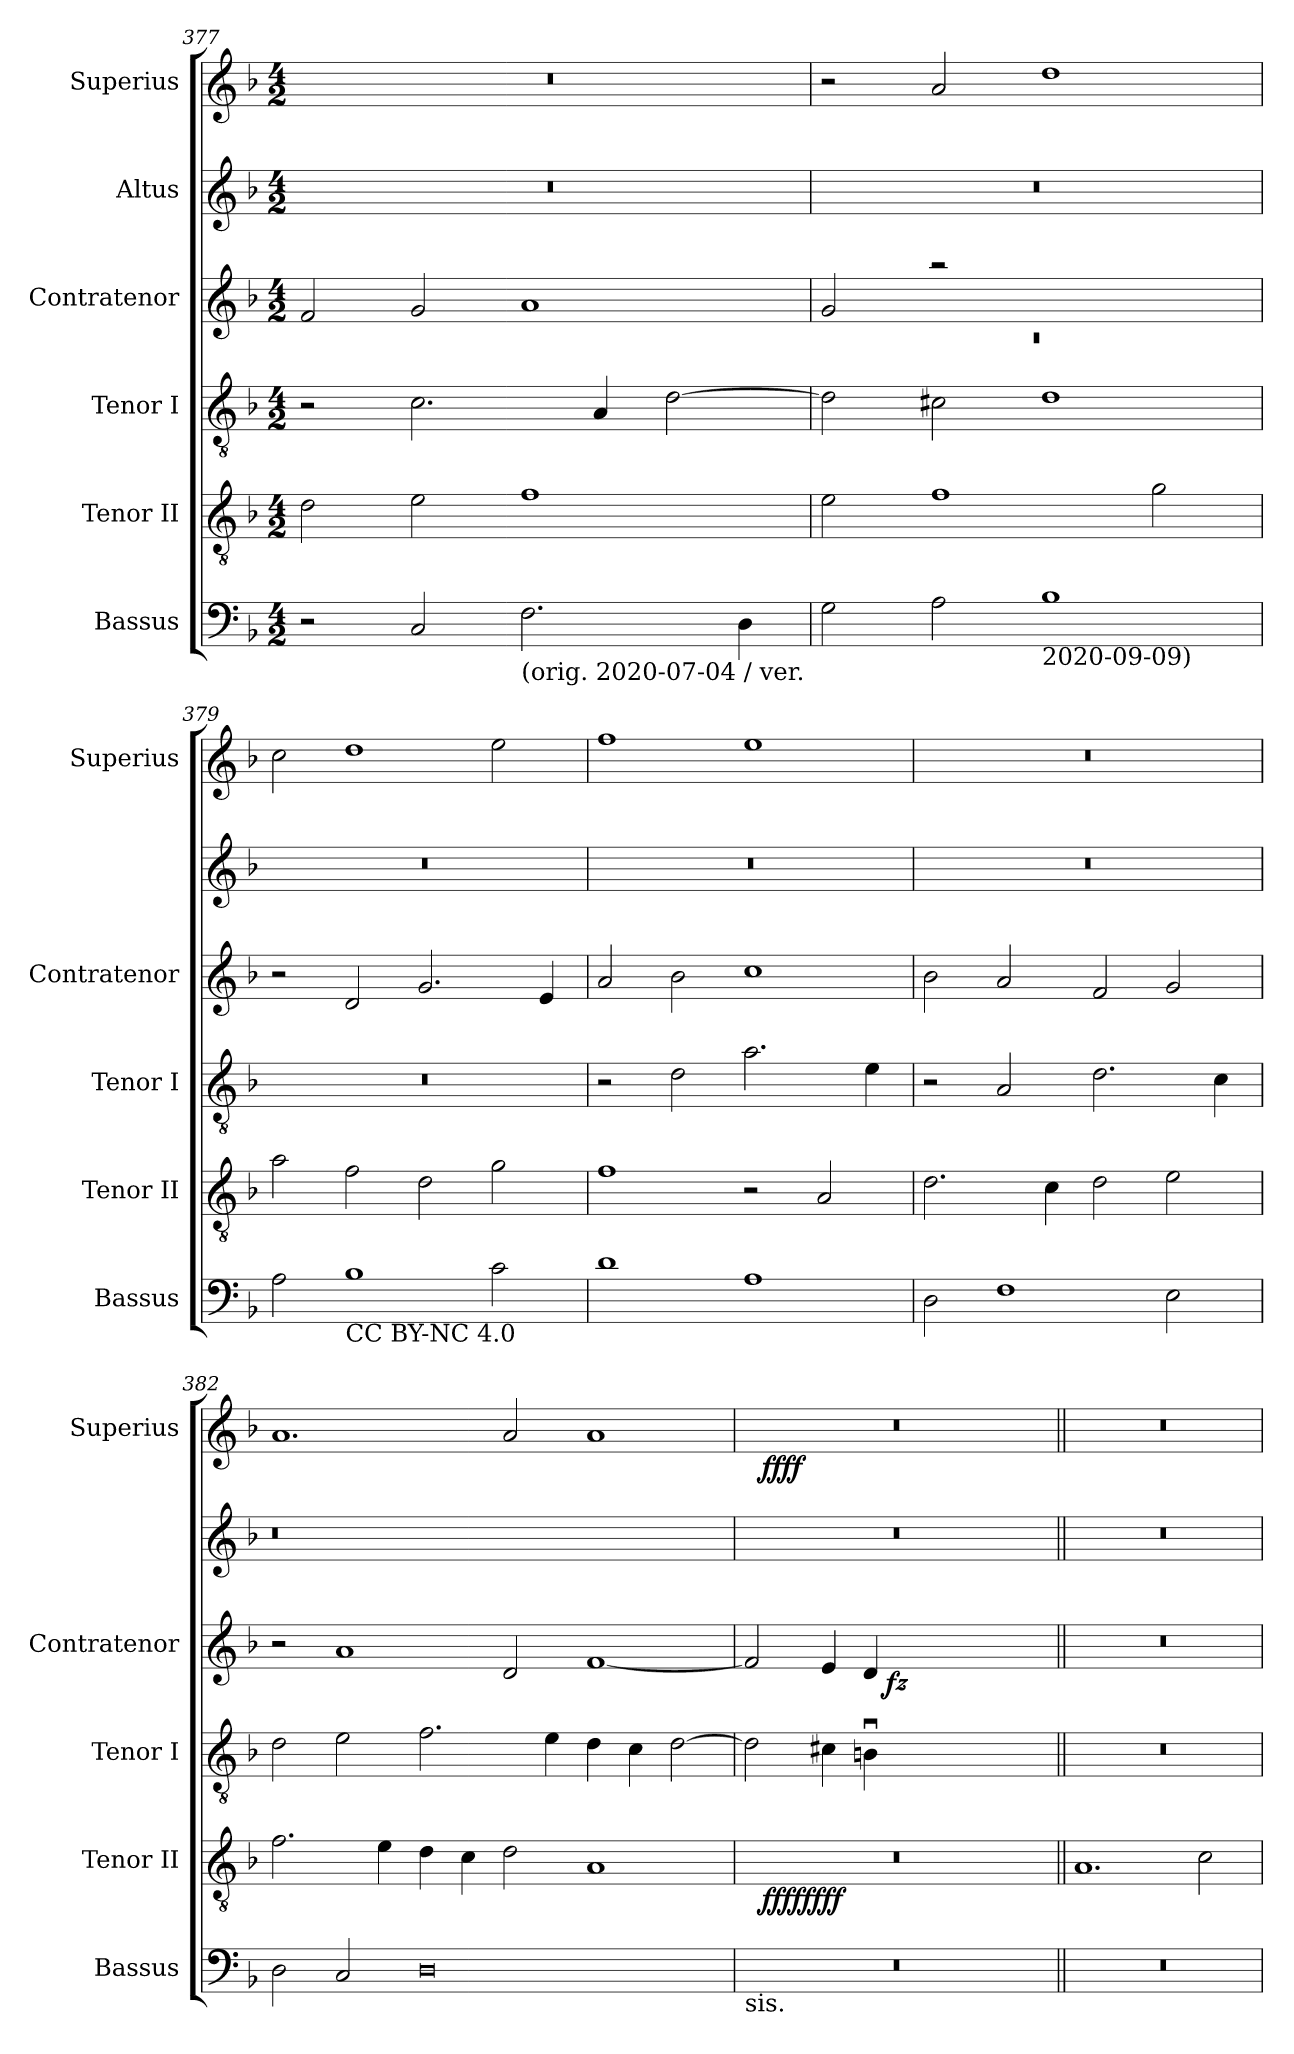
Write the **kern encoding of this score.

**kern	**kern	**dynam	**kern	**kern	**dynam	**kern	**kern	**dynam
*part6	*part5	*part5	*part4	*part3	*part3	*part2	*part1	*part1
*staff6	*staff5	*staff5	*staff4	*staff3	*staff3	*staff2	*staff1	*staff1
*I"Bassus	*I"Tenor II	*	*I"Tenor I	*I"Contratenor	*	*I"Altus	*I"Superius	*
*I'Bassus	*I'Tenor II	*	*I'Tenor I	*I'Contratenor	*	*	*I'Superius	*
*clefF4	*clefGv2	*	*clefGv2	*clefG2	*	*clefG2	*clefG2	*
*k[b-]	*k[b-]	*	*k[b-]	*k[b-]	*	*k[b-]	*k[b-]	*
*F:	*F:	*	*F:	*F:	*	*F:	*F:	*
*M4/2	*M4/2	*	*M4/2	*M4/2	*	*M4/2	*M4/2	*
=377	=377	=377	=377	=377	=377	=377	=377	=377
2r	2d\	.	2r	2f/	.	0r	0r	.
2C/	2e\	.	2.c\	2g/	.	.	.	.
!LO:TX:b:t=(orig. 2020-07-04 / ver.	!	!	!	!	!	!	!	!
2.F\	1f	.	.	1a	.	.	.	.
.	.	.	4A/	.	.	.	.	.
.	.	.	[>2d\	.	.	.	.	.
4D\	.	.	.	.	.	.	.	.
=378	=378	=378	=378	=378	=378	=378	=378	=378
*	*	*	*	*^	*	*	*	*
!	!	!	!	!	!LO:N:vis=1	!	!	!	!
2G\	2e\	.	2d\]	2g/	0rc	.	0r	2r	.
2A\	1f	.	2c#X\	2raa	.	.	.	2a/	.
!LO:TX:b:t=2020-09-09)	!	!	!	!	!	!	!	!	!
1B-	.	.	1d	1ryy	.	.	.	1dd	.
.	2g\	.	.	.	.	.	.	.	.
*	*	*	*	*v	*v	*	*	*	*
=379	=379	=379	=379	=379	=379	=379	=379	=379
2A\	2a\	.	0r	2r	.	0r	2cc\	.
!LO:TX:b:t=CC BY-NC 4.0	!	!	!	!	!	!	!	!
1B-	2f\	.	.	2d/	.	.	1dd	.
.	2d\	.	.	2.g/	.	.	.	.
2c\	2g\	.	.	.	.	.	2ee\	.
.	.	.	.	4e/	.	.	.	.
=380	=380	=380	=380	=380	=380	=380	=380	=380
1d	1f	.	2r	2a/	.	0r	1ff	.
.	.	.	2d\	2b-\	.	.	.	.
1A	2r	.	2.a\	1cc	.	.	1ee	.
.	2A/	.	.	.	.	.	.	.
.	.	.	4e\	.	.	.	.	.
!!LO:PB:g=z
=381	=381	=381	=381	=381	=381	=381	=381	=381
2D\	2.d\	.	2r	2b-\	.	0r	0r	.
1F	.	.	2A/	2a/	.	.	.	.
.	4c\	.	.	.	.	.	.	.
.	2d\	.	2.d\	2f/	.	.	.	.
2E\	2e\	.	.	2g/	.	.	.	.
.	.	.	4c\	.	.	.	.	.
=382	=382	=382	=382	=382	=382	=382	=382	=382
2D\	2.f\	.	2d\	2r	.	0r	1.a	.
2C/	.	.	2e\	1a	.	.	.	.
.	4e\	.	.	.	.	.	.	.
0D	4d\	.	2.f\	.	.	.	.	.
.	4c\	.	.	.	.	.	.	.
.	2d\	.	.	2d/	.	.	2a/	.
.	.	.	4e\	.	.	.	.	.
.	1A	.	4d\	[<1f	.	1ryy	1a	.
.	.	.	4c\	.	.	.	.	.
.	.	.	[>2d\	.	.	.	.	.
=383	=383	=383	=383	=383	=383	=383	=383	=383
*	*^	*	*	*^	*	*	*^	*
!LO:TX:b:t=sis.	!	!	!	!	!	!	!	!	!	!	!
0r	0r	16ryy	.	2d\]	2f/]	2ryy	.	0r	0r	16ryy	.
!	!	!	!LO:DY:b	!	!	!	!	!	!	!	!
!	!	!	!LO:DY:n=1:b	!	!	!	!	!	!	!	!LO:DY:b
.	.	1ryy	ffff ffff	.	.	.	.	.	.	1ryy	ffff
.	.	.	.	4c#X\	4e/	4ryy	.	.	.	.	.
.	.	.	.	4Bnu>\	4d/	16.ryy	.	.	.	.	.
!	!	!	!	!	!	!	!LO:DY:b	!	!	!	!
.	.	.	.	.	.	1ryy	fz	.	.	.	.
.	.	.	.	1ryy	1ryy	.	.	.	.	.	.
.	.	2...ryy	.	.	.	.	.	.	.	2...ryy	.
.	.	.	.	.	.	8ryy	.	.	.	.	.
.	.	.	.	.	.	32ryy	.	.	.	.	.
*	*v	*v	*	*	*v	*v	*	*	*v	*v	*
=384||	=384||	=384||	=384||	=384||	=384||	=384||	=384||	=384||
0r	1.A	.	0r	0r	.	0r	0r	.
.	2c\	.	.	.	.	.	.	.
=	=	=	=	=	=	=	=	=
*-	*-	*-	*-	*-	*-	*-	*-	*-
